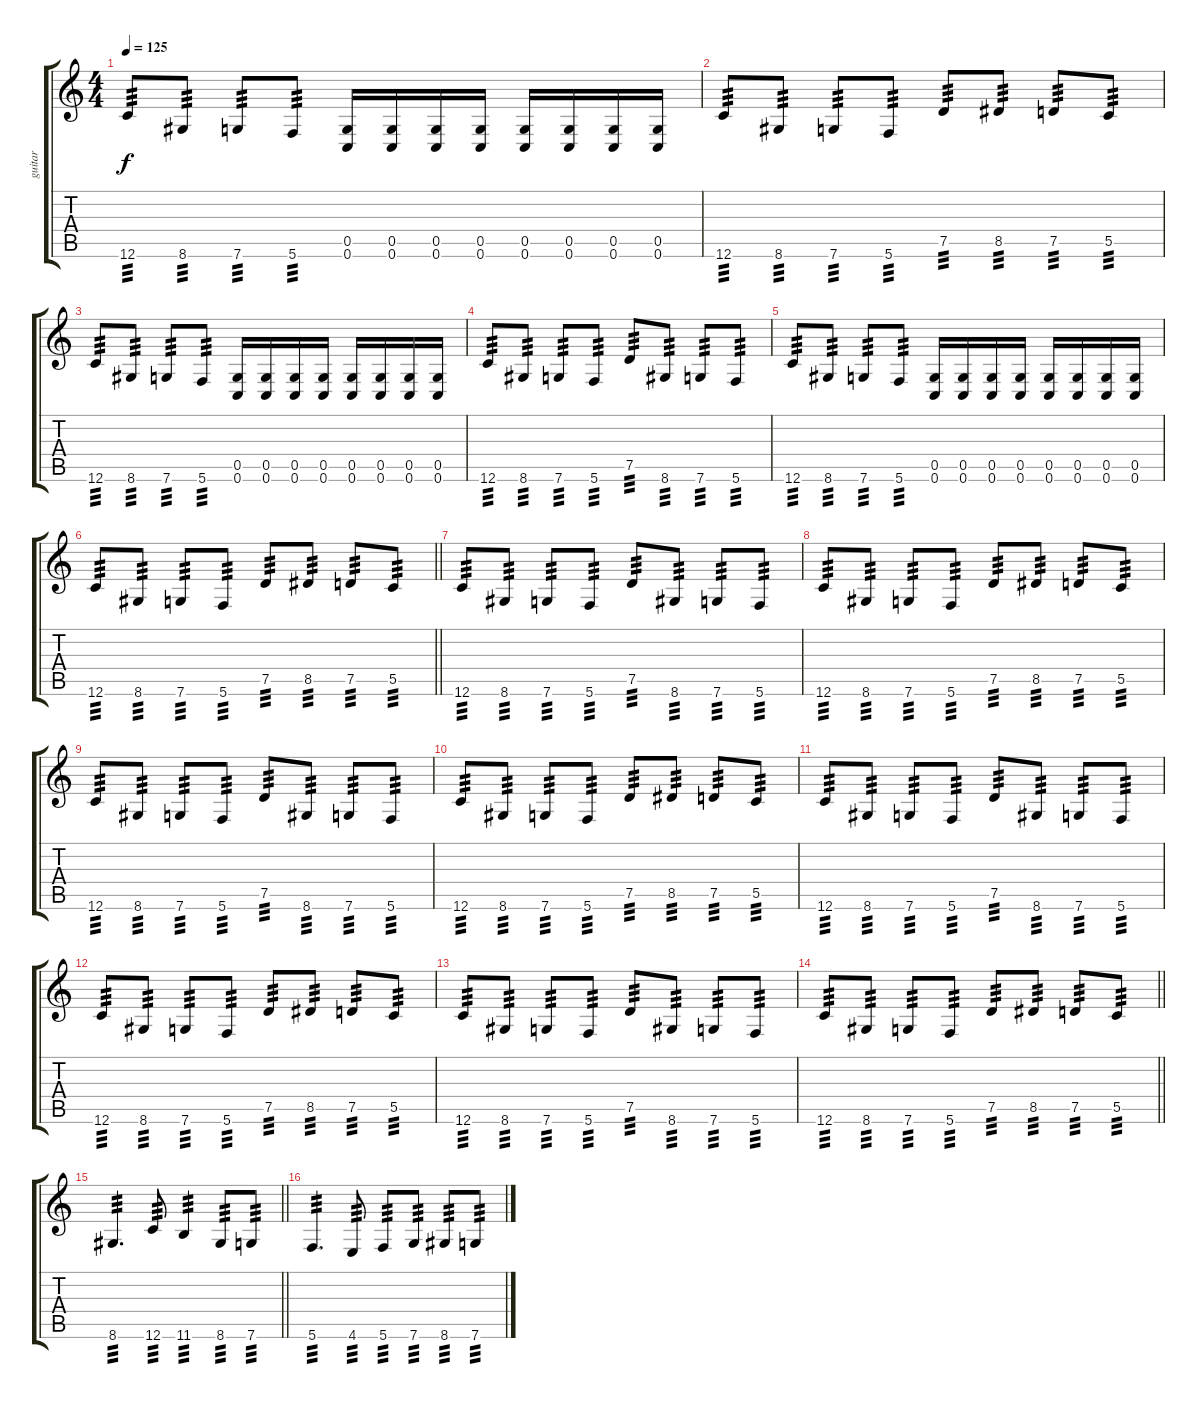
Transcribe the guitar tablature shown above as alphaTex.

\track ("guitar " "guitar ") {instrument distortionguitar}
\staff {score tabs}
\tuning (D4 A3 F3 C3 G2 C2) {hide}
\ts (4 4)
\tempo 125
\clef g2
\ks c
12.6.8{tp 3 dy f} 8.6.8{tp 3} 7.6.8{tp 3} 5.6.8{tp 3} (0.5 0.6).16 (0.5 0.6).16 (0.5 0.6).16 (0.5 0.6).16 (0.5 0.6).16 (0.5 0.6).16 (0.5 0.6).16 (0.5 0.6).16 |
12.6.8{tp 3} 8.6.8{tp 3} 7.6.8{tp 3} 5.6.8{tp 3} 7.5.8{tp 3} 8.5.8{tp 3} 7.5.8{tp 3} 5.5.8{tp 3} |
12.6.8{tp 3} 8.6.8{tp 3} 7.6.8{tp 3} 5.6.8{tp 3} (0.5 0.6).16 (0.5 0.6).16 (0.5 0.6).16 (0.5 0.6).16 (0.5 0.6).16 (0.5 0.6).16 (0.5 0.6).16 (0.5 0.6).16 |
12.6.8{tp 3} 8.6.8{tp 3} 7.6.8{tp 3} 5.6.8{tp 3} 7.5.8{tp 3} 8.6.8{tp 3} 7.6.8{tp 3} 5.6.8{tp 3} |
12.6.8{tp 3} 8.6.8{tp 3} 7.6.8{tp 3} 5.6.8{tp 3} (0.5 0.6).16 (0.5 0.6).16 (0.5 0.6).16 (0.5 0.6).16 (0.5 0.6).16 (0.5 0.6).16 (0.5 0.6).16 (0.5 0.6).16 |
\barLineRight lightlight
12.6.8{tp 3} 8.6.8{tp 3} 7.6.8{tp 3} 5.6.8{tp 3} 7.5.8{tp 3} 8.5.8{tp 3} 7.5.8{tp 3} 5.5.8{tp 3} |
12.6.8{tp 3} 8.6.8{tp 3} 7.6.8{tp 3} 5.6.8{tp 3} 7.5.8{tp 3} 8.6.8{tp 3} 7.6.8{tp 3} 5.6.8{tp 3} |
12.6.8{tp 3} 8.6.8{tp 3} 7.6.8{tp 3} 5.6.8{tp 3} 7.5.8{tp 3} 8.5.8{tp 3} 7.5.8{tp 3} 5.5.8{tp 3} |
12.6.8{tp 3} 8.6.8{tp 3} 7.6.8{tp 3} 5.6.8{tp 3} 7.5.8{tp 3} 8.6.8{tp 3} 7.6.8{tp 3} 5.6.8{tp 3} |
12.6.8{tp 3} 8.6.8{tp 3} 7.6.8{tp 3} 5.6.8{tp 3} 7.5.8{tp 3} 8.5.8{tp 3} 7.5.8{tp 3} 5.5.8{tp 3} |
12.6.8{tp 3} 8.6.8{tp 3} 7.6.8{tp 3} 5.6.8{tp 3} 7.5.8{tp 3} 8.6.8{tp 3} 7.6.8{tp 3} 5.6.8{tp 3} |
12.6.8{tp 3} 8.6.8{tp 3} 7.6.8{tp 3} 5.6.8{tp 3} 7.5.8{tp 3} 8.5.8{tp 3} 7.5.8{tp 3} 5.5.8{tp 3} |
12.6.8{tp 3} 8.6.8{tp 3} 7.6.8{tp 3} 5.6.8{tp 3} 7.5.8{tp 3} 8.6.8{tp 3} 7.6.8{tp 3} 5.6.8{tp 3} |
\barLineRight lightlight
12.6.8{tp 3} 8.6.8{tp 3} 7.6.8{tp 3} 5.6.8{tp 3} 7.5.8{tp 3} 8.5.8{tp 3} 7.5.8{tp 3} 5.5.8{tp 3} |
\barLineRight lightlight
8.6.4{d tp 3} 12.6.8{tp 3} 11.6.4{tp 3} 8.6.8{tp 3} 7.6.8{tp 3} |
5.6.4{d tp 3} 4.6.8{tp 3} 5.6.8{tp 3} 7.6.8{tp 3} 8.6.8{tp 3} 7.6.8{tp 3}
